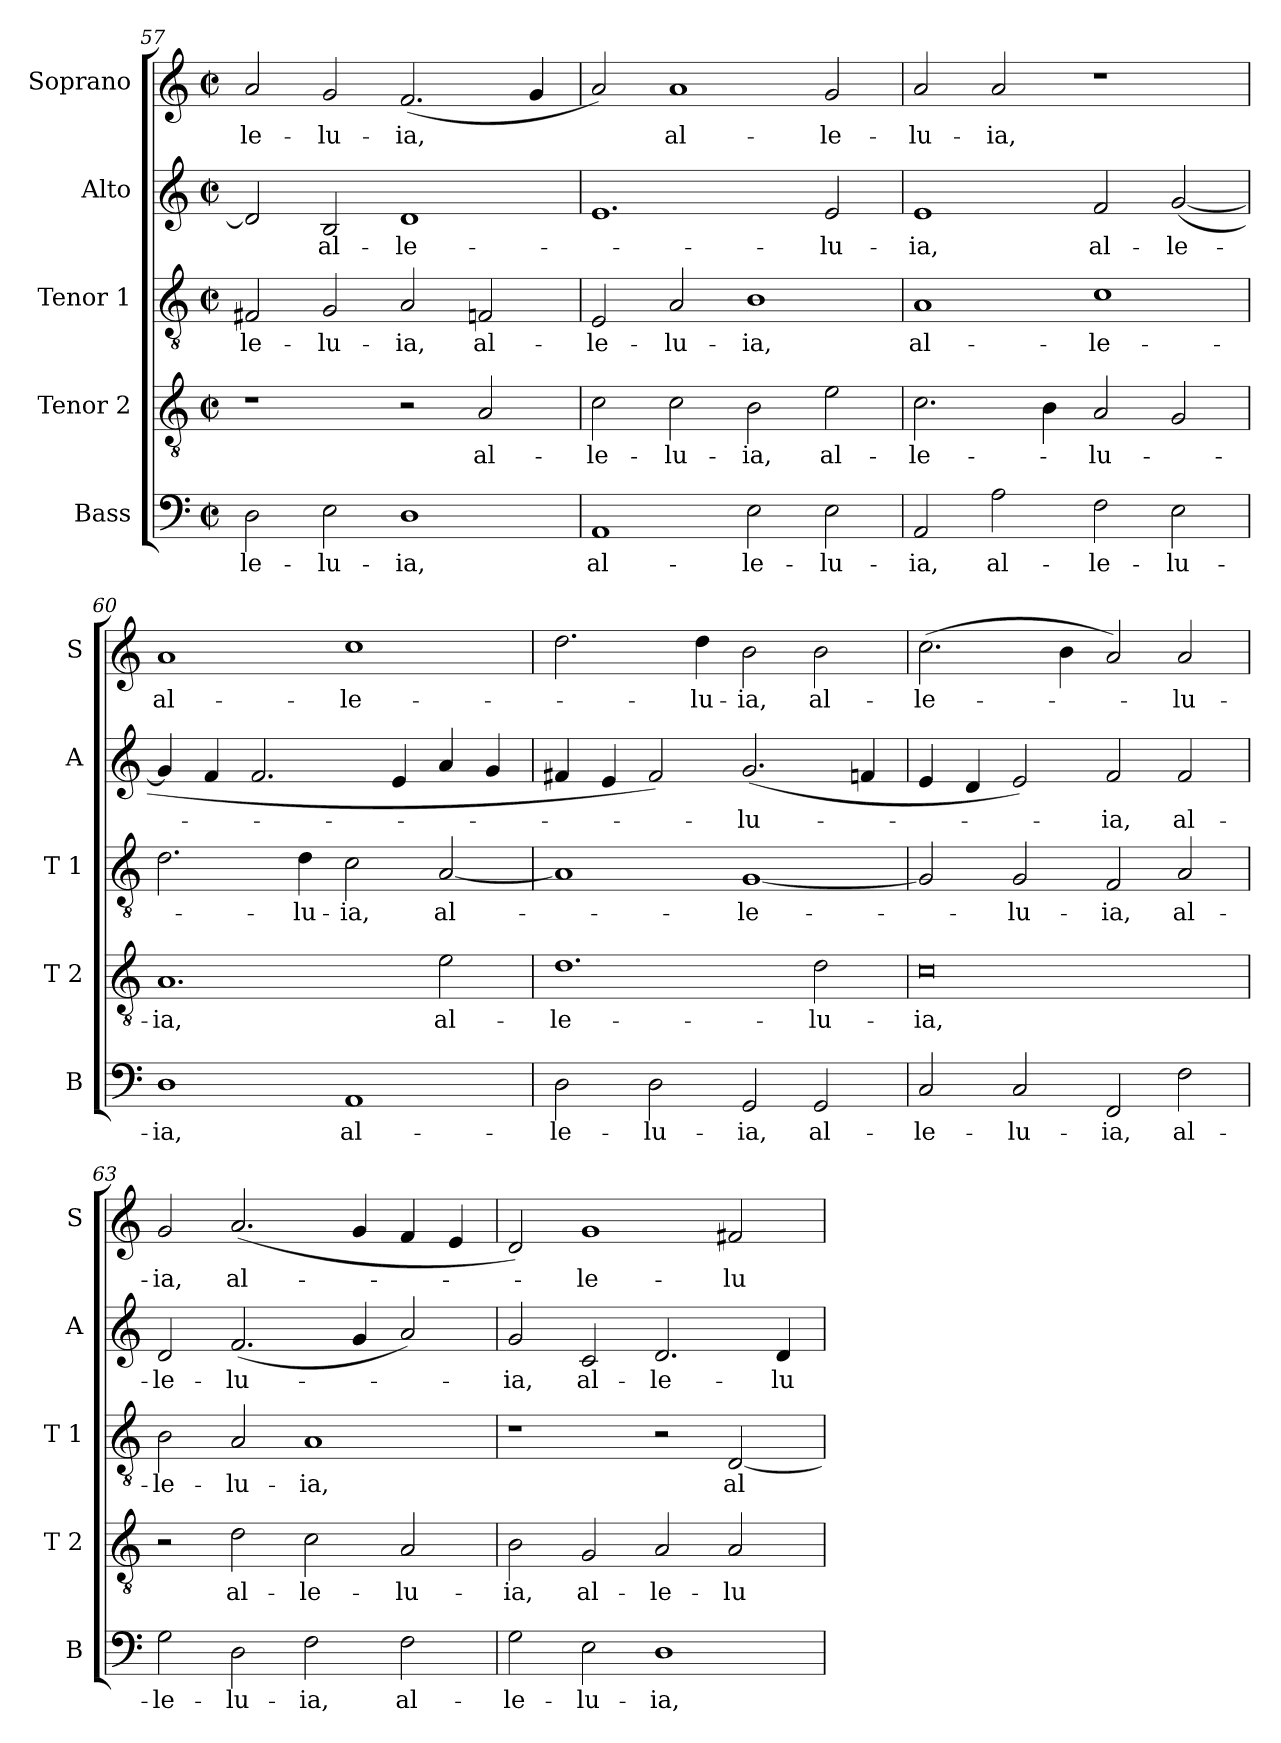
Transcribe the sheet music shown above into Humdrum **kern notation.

**kern	**text	**kern	**text	**kern	**text	**kern	**text	**kern	**text
*part5	*part5	*part4	*part4	*part3	*part3	*part2	*part2	*part1	*part1
*staff5	*staff5	*staff4	*staff4	*staff3	*staff3	*staff2	*staff2	*staff1	*staff1
*I"Bass	*	*I"Tenor 2	*	*I"Tenor 1	*	*I"Alto	*	*I"Soprano	*
*I'B	*	*I'T 2	*	*I'T 1	*	*I'A	*	*I'S	*
*clefF4	*	*clefGv2	*	*clefGv2	*	*clefG2	*	*clefG2	*
*k[]	*	*k[]	*	*k[]	*	*k[]	*	*k[]	*
*C:	*	*C:	*	*C:	*	*C:	*	*C:	*
*M2/2	*	*M2/2	*	*M2/2	*	*M2/2	*	*M2/2	*
*met(c|)	*	*met(c|)	*	*met(c|)	*	*met(c|)	*	*met(c|)	*
=57	=57	=57	=57	=57	=57	=57	=57	=57	=57
!	!LO:LY:b	!	!	!	!LO:LY:b	!	!	!	!LO:LY:b
2D\	-le-	1r	.	2F#X/	-le-	2d/]	.	2a/	-le-
!	!LO:LY:b	!	!	!	!LO:LY:b	!	!LO:LY:b	!	!LO:LY:b
2E\	-lu-	.	.	2G/	-lu-	2B/	al-	2g/	-lu-
!	!LO:LY:b	!	!	!	!LO:LY:b	!	!LO:LY:b	!	!LO:LY:b
1D	-ia,	2r	.	2A/	-ia,	1d	-le-	(<2.f/	-ia,
!	!	!	!LO:LY:b	!	!LO:LY:b	!	!	!	!
.	.	2A/	al-	2Fn/	al-	.	.	.	.
.	.	.	.	.	.	.	.	4g/	.
=58	=58	=58	=58	=58	=58	=58	=58	=58	=58
!	!LO:LY:b	!	!LO:LY:b	!	!LO:LY:b	!	!	!	!
1AA	al-	2c\	-le-	2E/	-le-	1.e	.	2a/)	.
!	!	!	!LO:LY:b	!	!LO:LY:b	!	!	!	!LO:LY:b
.	.	2c\	-lu-	2A/	-lu-	.	.	1a	al-
!	!LO:LY:b	!	!LO:LY:b	!	!LO:LY:b	!	!	!	!
2E\	-le-	2B\	-ia,	1B	-ia,	.	.	.	.
!	!LO:LY:b	!	!LO:LY:b	!	!	!	!LO:LY:b	!	!LO:LY:b
2E\	-lu-	2e\	al-	.	.	2e/	-lu-	2g/	-le-
=59	=59	=59	=59	=59	=59	=59	=59	=59	=59
!	!LO:LY:b	!	!LO:LY:b	!	!LO:LY:b	!	!LO:LY:b	!	!LO:LY:b
2AA/	-ia,	2.c\	-le-	1A	al-	1e	-ia,	2a/	-lu-
!	!LO:LY:b	!	!	!	!	!	!	!	!LO:LY:b
2A\	al-	.	.	.	.	.	.	2a/	-ia,
.	.	4B\	.	.	.	.	.	.	.
!	!LO:LY:b	!	!LO:LY:b	!	!LO:LY:b	!	!LO:LY:b	!	!
2F\	-le-	2A/	-lu-	1c	-le-	2f/	al-	1r	.
!	!LO:LY:b	!	!	!	!	!	!LO:LY:b	!	!
2E\	-lu-	2G/	.	.	.	(<[2g/	-le-	.	.
=60	=60	=60	=60	=60	=60	=60	=60	=60	=60
!	!LO:LY:b	!	!LO:LY:b	!	!	!	!	!	!LO:LY:b
1D	-ia,	1.A	-ia,	2.d\	.	4g/]	.	1a	al-
.	.	.	.	.	.	4f/	.	.	.
.	.	.	.	.	.	2.f/	.	.	.
!	!	!	!	!	!LO:LY:b	!	!	!	!
.	.	.	.	4d\	-lu-	.	.	.	.
!	!LO:LY:b	!	!	!	!LO:LY:b	!	!	!	!LO:LY:b
1AA	al-	.	.	2c\	-ia,	.	.	1cc	-le-
.	.	.	.	.	.	4e/	.	.	.
!	!	!	!LO:LY:b	!	!LO:LY:b	!	!	!	!
.	.	2e\	al-	[2A/	al-	4a/	.	.	.
.	.	.	.	.	.	4g/	.	.	.
=61	=61	=61	=61	=61	=61	=61	=61	=61	=61
!	!LO:LY:b	!	!LO:LY:b	!	!	!	!	!	!
2D\	-le-	1.d	-le-	1A]	.	4f#X/	.	2.dd\	.
.	.	.	.	.	.	4e/	.	.	.
!	!LO:LY:b	!	!	!	!	!	!	!	!
2D\	-lu-	.	.	.	.	2f#/)	.	.	.
!	!	!	!	!	!	!	!	!	!LO:LY:b
.	.	.	.	.	.	.	.	4dd\	-lu-
!	!LO:LY:b	!	!	!	!LO:LY:b	!	!LO:LY:b	!	!LO:LY:b
2GG/	-ia,	.	.	[1G	-le-	(<2.g/	-lu-	2b\	-ia,
!	!LO:LY:b	!	!LO:LY:b	!	!	!	!	!	!LO:LY:b
2GG/	al-	2d\	-lu-	.	.	.	.	2b\	al-
.	.	.	.	.	.	4fn/	.	.	.
!!LO:PB:g=z
=62	=62	=62	=62	=62	=62	=62	=62	=62	=62
!	!LO:LY:b	!	!LO:LY:b	!	!	!	!	!	!LO:LY:b
2C/	-le-	0c	-ia,	2G/]	.	4e/	.	(>2.cc\	-le-
.	.	.	.	.	.	4d/	.	.	.
!	!LO:LY:b	!	!	!	!LO:LY:b	!	!	!	!
2C/	-lu-	.	.	2G/	-lu-	2e/)	.	.	.
.	.	.	.	.	.	.	.	4b\	.
!	!LO:LY:b	!	!	!	!LO:LY:b	!	!LO:LY:b	!	!
2FF/	-ia,	.	.	2F/	-ia,	2f/	-ia,	2a/)	.
!	!LO:LY:b	!	!	!	!LO:LY:b	!	!LO:LY:b	!	!LO:LY:b
2F\	al-	.	.	2A/	al-	2f/	al-	2a/	-lu-
=63	=63	=63	=63	=63	=63	=63	=63	=63	=63
!	!LO:LY:b	!	!	!	!LO:LY:b	!	!LO:LY:b	!	!LO:LY:b
2G\	-le-	2r	.	2B\	-le-	2d/	-le-	2g/	-ia,
!	!LO:LY:b	!	!LO:LY:b	!	!LO:LY:b	!	!LO:LY:b	!	!LO:LY:b
2D\	-lu-	2d\	al-	2A/	-lu-	(<2.f/	-lu-	(<2.a/	al-
!	!LO:LY:b	!	!LO:LY:b	!	!LO:LY:b	!	!	!	!
2F\	-ia,	2c\	-le-	1A	-ia,	.	.	.	.
.	.	.	.	.	.	4g/	.	4g/	.
!	!LO:LY:b	!	!LO:LY:b	!	!	!	!	!	!
2F\	al-	2A/	-lu-	.	.	2a/)	.	4f/	.
.	.	.	.	.	.	.	.	4e/	.
=64	=64	=64	=64	=64	=64	=64	=64	=64	=64
!	!LO:LY:b	!	!LO:LY:b	!	!	!	!LO:LY:b	!	!
2G\	-le-	2B\	-ia,	1r	.	2g/	-ia,	2d/)	.
!	!LO:LY:b	!	!LO:LY:b	!	!	!	!LO:LY:b	!	!LO:LY:b
2E\	-lu-	2G/	al-	.	.	2c/	al-	1g	-le-
!	!LO:LY:b	!	!LO:LY:b	!	!	!	!LO:LY:b	!	!
1D	-ia,	2A/	-le-	2r	.	2.d/	-le-	.	.
!	!	!	!LO:LY:b	!	!LO:LY:b	!	!	!	!LO:LY:b
.	.	2A/	-lu-	[2D/	al-	.	.	2f#X/	-lu-
!	!	!	!	!	!	!	!LO:LY:b	!	!
.	.	.	.	.	.	4d/	-lu-	.	.
=	=	=	=	=	=	=	=	=	=
*-	*-	*-	*-	*-	*-	*-	*-	*-	*-
